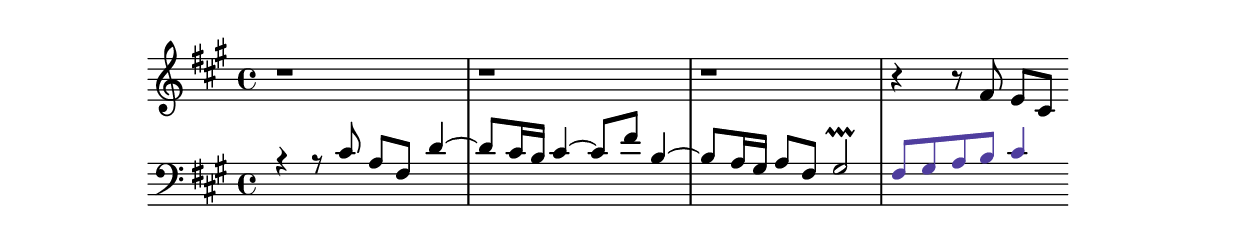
\language "english"
\include "lily/helper.ly"

global = {\key fs \minor \time 4/4}

soprano = \relative {
  r1 | % mm.1
  r1 | % mm.2
  r1 | % mm.3
  r4 r8 fs'8 e[ cs]
}

bass = \relative { \voiceOne
  r4 r8 cs'8 a fs d'4~ | % mm.1
  d8 cs16 b cs4~ cs8 fs b,4~ | % mm.2
  b8 a16 gs16 a8 fs8 gs2^\prallprall | % mm.3
  \highlight
  fs8 gs a b cs4 % mm.4
}

\score {
    \new PianoStaff <<
        \override PianoStaff.SystemStartBrace.collapse-height = #20
        \override Score.SystemStartBar.collapse-height = #20
        \new Staff = "upper" << \global \bar "" \clef treble \new Voice { \soprano } >>
        \new Staff = "lower" << \global \bar "" \clef bass  \new Voice { \bass } >>
    >>

    \layout {
      \context {
        \Score
        \override SpacingSpanner spacing-increment = 0.8
      }
    }
}
